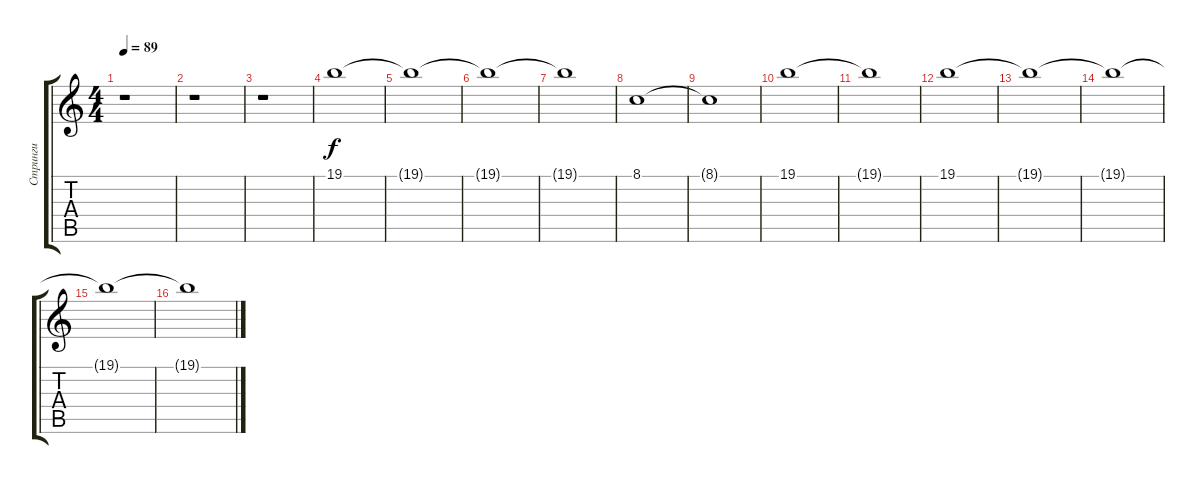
\track ("Стринги" "Стринги") {instrument stringensemble2}
\staff {score tabs}
\tuning (E4 B3 G3 D3 A2 E2) {hide}
\ts (4 4)
\tempo 89
\clef g2
\ks c
r.1{dy f} |
r.1 |
r.1 |
19.1.1 |
19.1{t}.1 |
19.1{t}.1 |
19.1{t}.1 |
8.1.1 |
8.1{t}.1 |
19.1.1 |
19.1{t}.1 |
19.1.1 |
19.1{t}.1 |
19.1{t}.1 |
19.1{t}.1 |
19.1{t}.1
